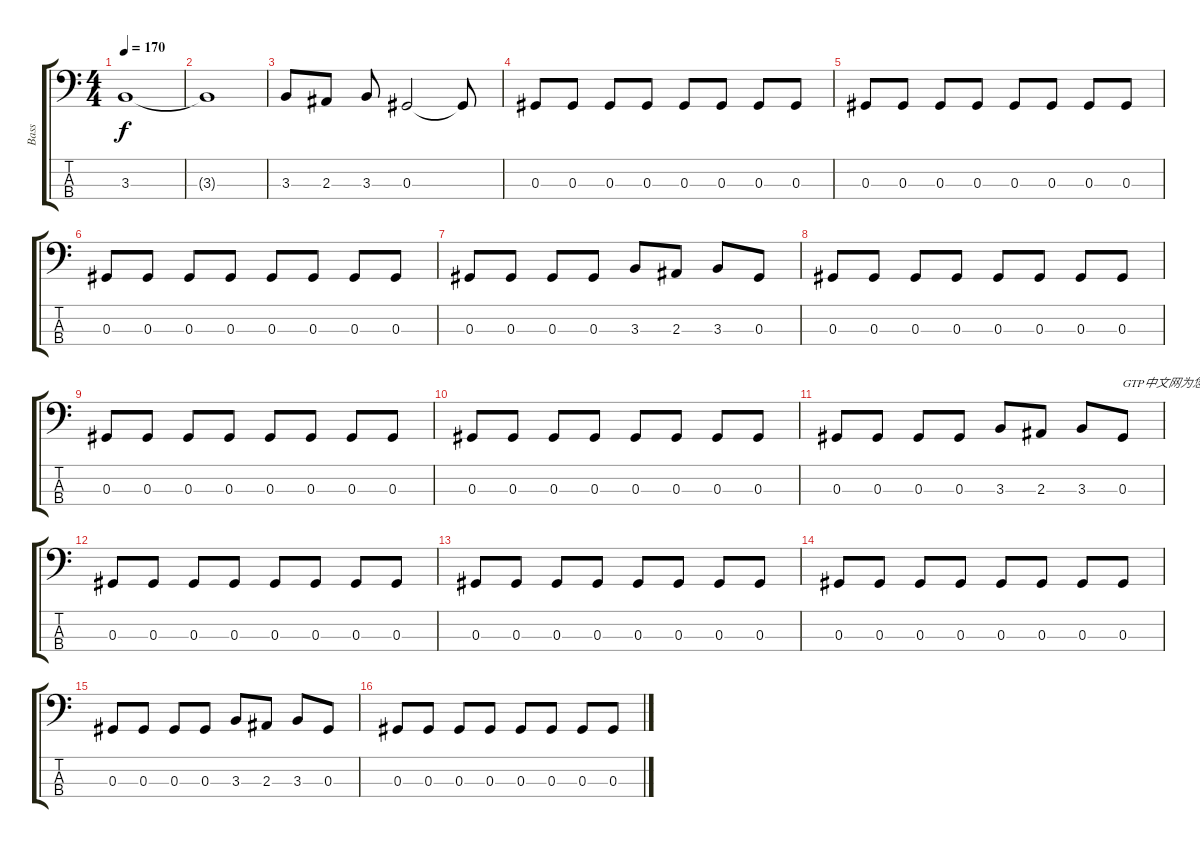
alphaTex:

\track ("Bass" "Bass") {instrument electricbassfinger}
\staff {score tabs}
\tuning (Gb2 Db2 Ab1 Eb1) {hide}
\ts (4 4)
\tempo 170
\clef f4
\ks c
3.3.1{dy f} |
3.3{t}.1 |
3.3.8 2.3.8 3.3.8 0.3.2 0.3{t}.8 |
0.3.8 0.3.8 0.3.8 0.3.8 0.3.8 0.3.8 0.3.8 0.3.8 |
0.3.8 0.3.8 0.3.8 0.3.8 0.3.8 0.3.8 0.3.8 0.3.8 |
0.3.8 0.3.8 0.3.8 0.3.8 0.3.8 0.3.8 0.3.8 0.3.8 |
0.3.8 0.3.8 0.3.8 0.3.8 3.3.8 2.3.8 3.3.8 0.3.8 |
0.3.8 0.3.8 0.3.8 0.3.8 0.3.8 0.3.8 0.3.8 0.3.8 |
0.3.8 0.3.8 0.3.8 0.3.8 0.3.8 0.3.8 0.3.8 0.3.8 |
0.3.8 0.3.8 0.3.8 0.3.8 0.3.8 0.3.8 0.3.8 0.3.8 |
0.3.8 0.3.8 0.3.8 0.3.8 3.3.8 2.3.8 3.3.8 0.3.8{txt "GTP中文网为您提供优秀的谱子"} |
0.3.8 0.3.8 0.3.8 0.3.8 0.3.8 0.3.8 0.3.8 0.3.8 |
0.3.8 0.3.8 0.3.8 0.3.8 0.3.8 0.3.8 0.3.8 0.3.8 |
0.3.8 0.3.8 0.3.8 0.3.8 0.3.8 0.3.8 0.3.8 0.3.8 |
0.3.8 0.3.8 0.3.8 0.3.8 3.3.8 2.3.8 3.3.8 0.3.8 |
0.3.8 0.3.8 0.3.8 0.3.8 0.3.8 0.3.8 0.3.8 0.3.8
